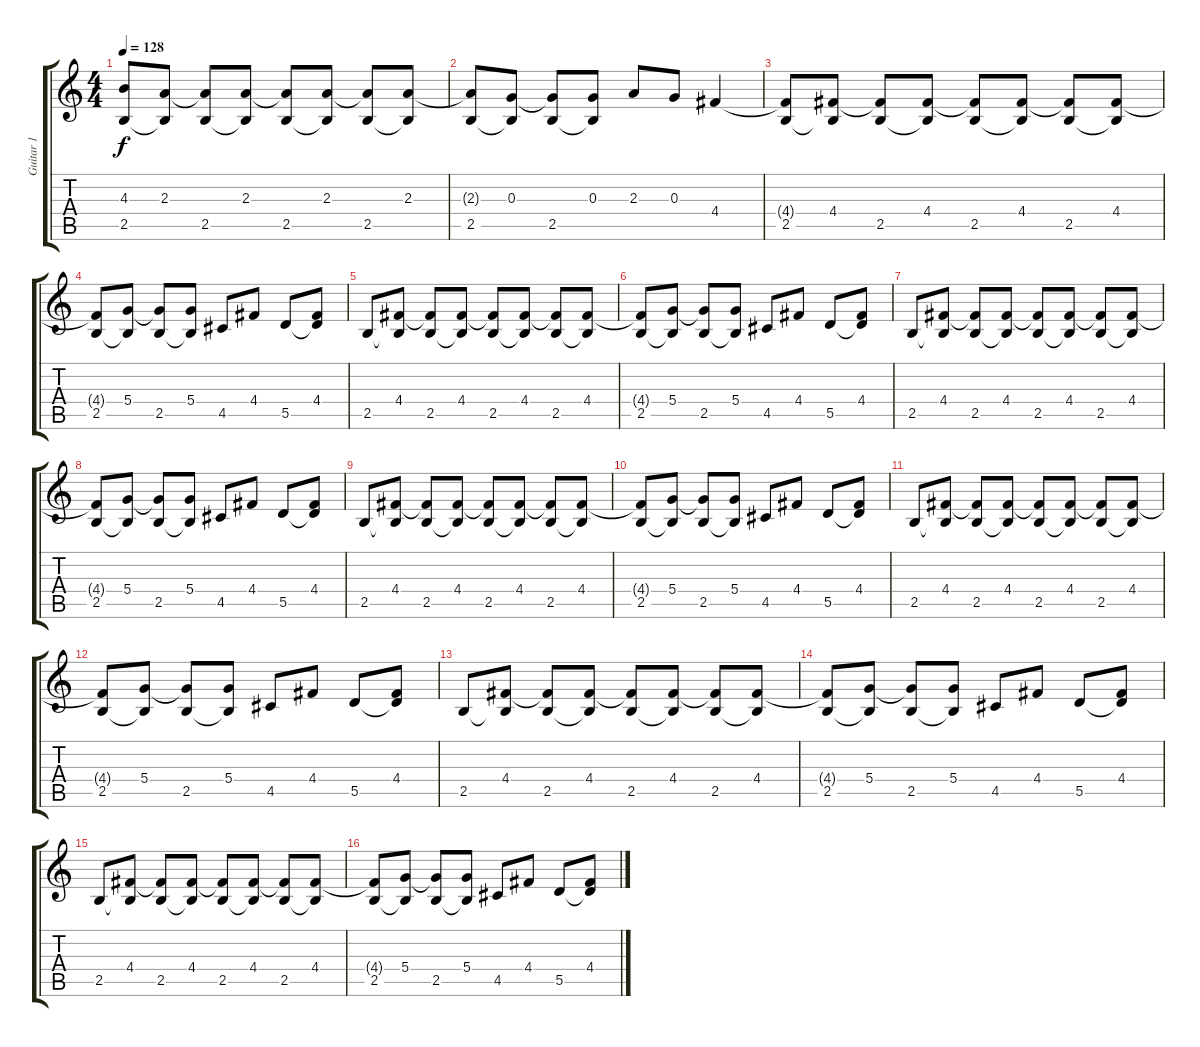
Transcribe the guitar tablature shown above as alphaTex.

\track ("Guitar 1" "Guitar 1") {instrument acousticguitarnylon}
\staff {score tabs}
\tuning (E4 B3 G3 D3 A2 E2) {hide}
\ts (4 4)
\tempo 128
\clef g2
\ks c
(4.3{t} 2.5).8{dy f} (2.3 2.5{t}).8 (2.3{t} 2.5).8 (2.3 2.5{t}).8 (2.3{t} 2.5).8 (2.3 2.5{t}).8 (2.3{t} 2.5).8 (2.3 2.5{t}).8 |
(2.3{t} 2.5).8 (0.3 2.5{t}).8 (0.3{t} 2.5).8 (0.3 2.5{t}).8 2.3.8 0.3.8 4.4.4 |
(4.4{t} 2.5).8 (4.4 2.5{t}).8 (4.4{t} 2.5).8 (4.4 2.5{t}).8 (4.4{t} 2.5).8 (4.4 2.5{t}).8 (4.4{t} 2.5).8 (4.4 2.5{t}).8 |
(4.4{t} 2.5).8 (5.4 2.5{t}).8 (5.4{t} 2.5).8 (5.4 2.5{t}).8 4.5.8 4.4.8 5.5.8 (4.4 5.5{t}).8 |
2.5.8 (4.4 2.5{t}).8 (4.4{t} 2.5).8 (4.4 2.5{t}).8 (4.4{t} 2.5).8 (4.4 2.5{t}).8 (4.4{t} 2.5).8 (4.4 2.5{t}).8 |
(4.4{t} 2.5).8 (5.4 2.5{t}).8 (5.4{t} 2.5).8 (5.4 2.5{t}).8 4.5.8 4.4.8 5.5.8 (4.4 5.5{t}).8 |
2.5.8 (4.4 2.5{t}).8 (4.4{t} 2.5).8 (4.4 2.5{t}).8 (4.4{t} 2.5).8 (4.4 2.5{t}).8 (4.4{t} 2.5).8 (4.4 2.5{t}).8 |
(4.4{t} 2.5).8 (5.4 2.5{t}).8 (5.4{t} 2.5).8 (5.4 2.5{t}).8 4.5.8 4.4.8 5.5.8 (4.4 5.5{t}).8 |
2.5.8 (4.4 2.5{t}).8 (4.4{t} 2.5).8 (4.4 2.5{t}).8 (4.4{t} 2.5).8 (4.4 2.5{t}).8 (4.4{t} 2.5).8 (4.4 2.5{t}).8 |
(4.4{t} 2.5).8 (5.4 2.5{t}).8 (5.4{t} 2.5).8 (5.4 2.5{t}).8 4.5.8 4.4.8 5.5.8 (4.4 5.5{t}).8 |
2.5.8 (4.4 2.5{t}).8 (4.4{t} 2.5).8 (4.4 2.5{t}).8 (4.4{t} 2.5).8 (4.4 2.5{t}).8 (4.4{t} 2.5).8 (4.4 2.5{t}).8 |
(4.4{t} 2.5).8 (5.4 2.5{t}).8 (5.4{t} 2.5).8 (5.4 2.5{t}).8 4.5.8 4.4.8 5.5.8 (4.4 5.5{t}).8 |
2.5.8 (4.4 2.5{t}).8 (4.4{t} 2.5).8 (4.4 2.5{t}).8 (4.4{t} 2.5).8 (4.4 2.5{t}).8 (4.4{t} 2.5).8 (4.4 2.5{t}).8 |
(4.4{t} 2.5).8 (5.4 2.5{t}).8 (5.4{t} 2.5).8 (5.4 2.5{t}).8 4.5.8 4.4.8 5.5.8 (4.4 5.5{t}).8 |
2.5.8 (4.4 2.5{t}).8 (4.4{t} 2.5).8 (4.4 2.5{t}).8 (4.4{t} 2.5).8 (4.4 2.5{t}).8 (4.4{t} 2.5).8 (4.4 2.5{t}).8 |
(4.4{t} 2.5).8 (5.4 2.5{t}).8 (5.4{t} 2.5).8 (5.4 2.5{t}).8 4.5.8 4.4.8 5.5.8 (4.4 5.5{t}).8
